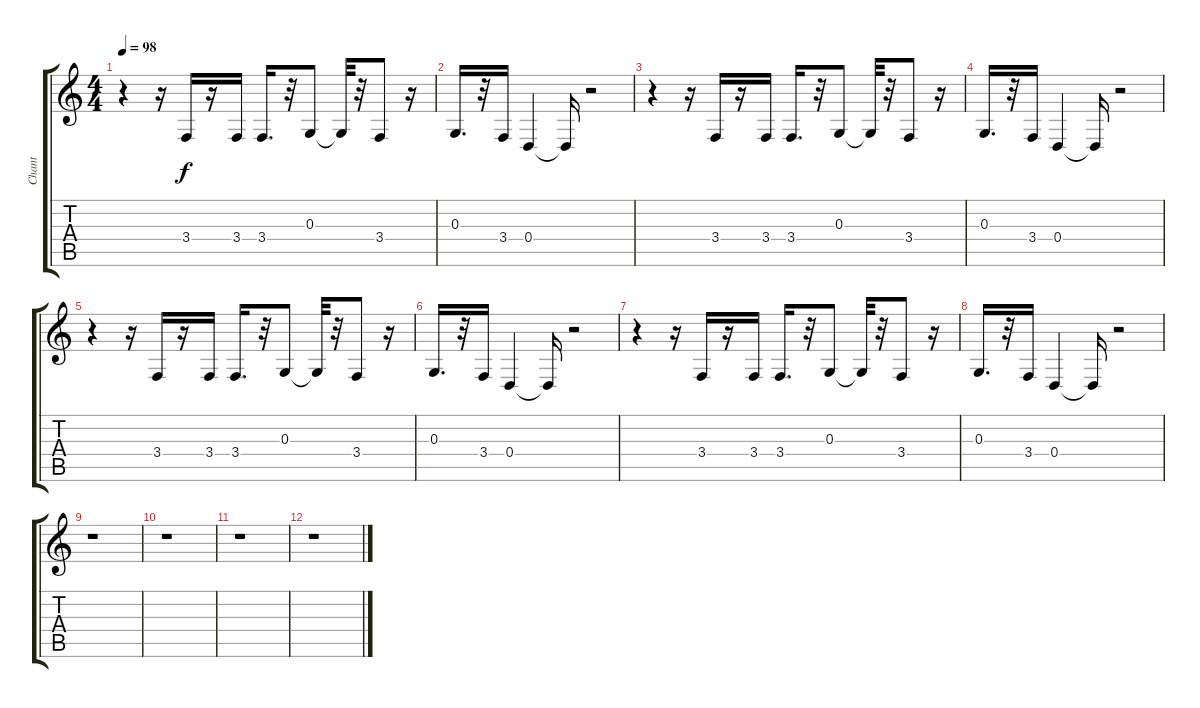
\track ("Chant" "Chant") {instrument altosax}
\staff {score tabs}
\tuning (E4 B3 G3 D3 A2 E2) {hide}
\ts (4 4)
\tempo 98
\clef g2
\ks c
r.4{dy f} r.16 3.4.16 r.16 3.4.16 3.4.16{d} r.32 0.3.8 0.3{t}.32 r.32 3.4.8 r.16 |
0.3.16{d} r.32 3.4.16 0.4.4 0.4{t}.16 r.2 |
r.4 r.16 3.4.16 r.16 3.4.16 3.4.16{d} r.32 0.3.8 0.3{t}.32 r.32 3.4.8 r.16 |
0.3.16{d} r.32 3.4.16 0.4.4 0.4{t}.16 r.2 |
r.4 r.16 3.4.16 r.16 3.4.16 3.4.16{d} r.32 0.3.8 0.3{t}.32 r.32 3.4.8 r.16 |
0.3.16{d} r.32 3.4.16 0.4.4 0.4{t}.16 r.2 |
r.4 r.16 3.4.16 r.16 3.4.16 3.4.16{d} r.32 0.3.8 0.3{t}.32 r.32 3.4.8 r.16 |
0.3.16{d} r.32 3.4.16 0.4.4 0.4{t}.16 r.2 |
r.1 |
r.1 |
r.1 |
r.1
